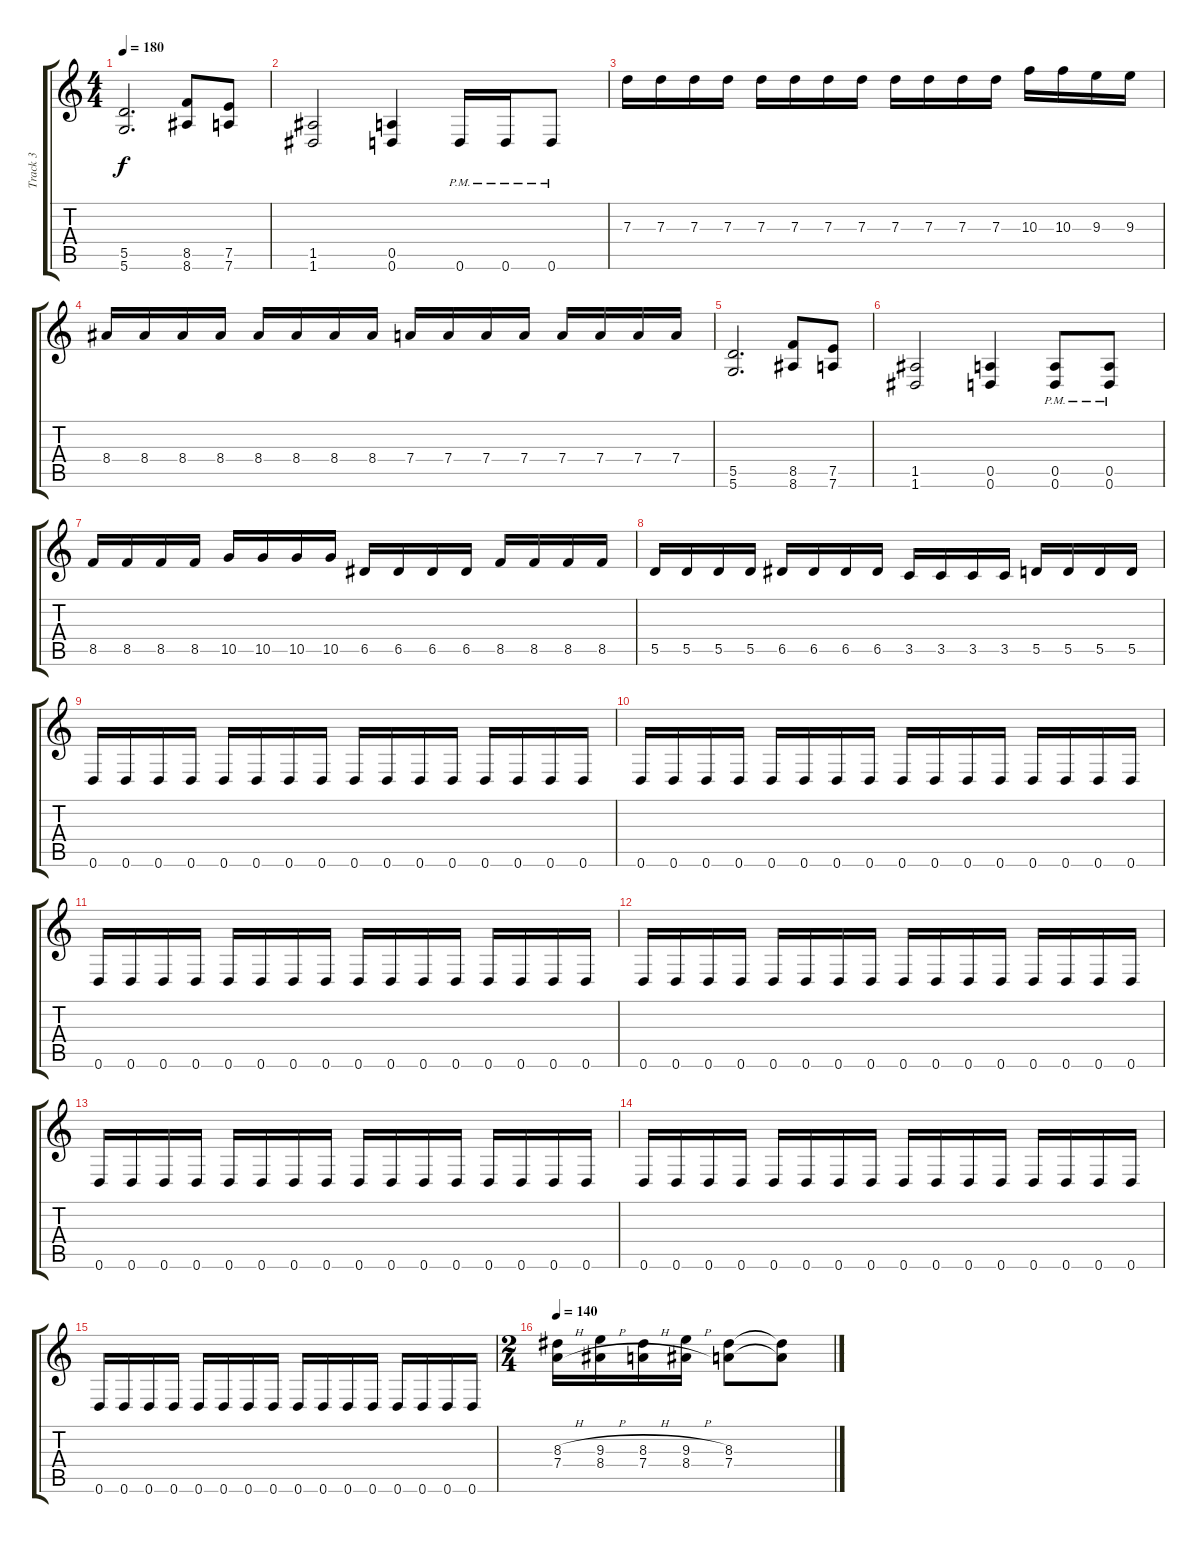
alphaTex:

\track ("Track 3" "Track 3") {instrument overdrivenguitar}
\staff {score tabs}
\tuning (E4 B3 G3 D3 A2 D2) {hide}
\ts (4 4)
\tempo 180
\clef g2
\ks c
(5.5 5.6).2{d dy f} (8.5 8.6).8 (7.5 7.6).8 |
(1.5 1.6).2 (0.5 0.6).4 0.6{pm}.16 0.6{pm}.16 0.6{pm}.8 |
7.3.16 7.3.16 7.3.16 7.3.16 7.3.16 7.3.16 7.3.16 7.3.16 7.3.16 7.3.16 7.3.16 7.3.16 10.3.16 10.3.16 9.3.16 9.3.16 |
8.4.16 8.4.16 8.4.16 8.4.16 8.4.16 8.4.16 8.4.16 8.4.16 7.4.16 7.4.16 7.4.16 7.4.16 7.4.16 7.4.16 7.4.16 7.4.16 |
(5.5 5.6).2{d} (8.5 8.6).8 (7.5 7.6).8 |
(1.5 1.6).2 (0.5 0.6).4 (0.5{pm} 0.6{pm}).8 (0.5{pm} 0.6{pm}).8 |
8.5.16 8.5.16 8.5.16 8.5.16 10.5.16 10.5.16 10.5.16 10.5.16 6.5.16 6.5.16 6.5.16 6.5.16 8.5.16 8.5.16 8.5.16 8.5.16 |
5.5.16 5.5.16 5.5.16 5.5.16 6.5.16 6.5.16 6.5.16 6.5.16 3.5.16 3.5.16 3.5.16 3.5.16 5.5.16 5.5.16 5.5.16 5.5.16 |
0.6.16 0.6.16 0.6.16 0.6.16 0.6.16 0.6.16 0.6.16 0.6.16 0.6.16 0.6.16 0.6.16 0.6.16 0.6.16 0.6.16 0.6.16 0.6.16 |
0.6.16 0.6.16 0.6.16 0.6.16 0.6.16 0.6.16 0.6.16 0.6.16 0.6.16 0.6.16 0.6.16 0.6.16 0.6.16 0.6.16 0.6.16 0.6.16 |
0.6.16 0.6.16 0.6.16 0.6.16 0.6.16 0.6.16 0.6.16 0.6.16 0.6.16 0.6.16 0.6.16 0.6.16 0.6.16 0.6.16 0.6.16 0.6.16 |
0.6.16 0.6.16 0.6.16 0.6.16 0.6.16 0.6.16 0.6.16 0.6.16 0.6.16 0.6.16 0.6.16 0.6.16 0.6.16 0.6.16 0.6.16 0.6.16 |
0.6.16 0.6.16 0.6.16 0.6.16 0.6.16 0.6.16 0.6.16 0.6.16 0.6.16 0.6.16 0.6.16 0.6.16 0.6.16 0.6.16 0.6.16 0.6.16 |
0.6.16 0.6.16 0.6.16 0.6.16 0.6.16 0.6.16 0.6.16 0.6.16 0.6.16 0.6.16 0.6.16 0.6.16 0.6.16 0.6.16 0.6.16 0.6.16 |
0.6.16 0.6.16 0.6.16 0.6.16 0.6.16 0.6.16 0.6.16 0.6.16 0.6.16 0.6.16 0.6.16 0.6.16 0.6.16 0.6.16 0.6.16 0.6.16 |
\ts (2 4)
\tempo 140
(8.3{h} 7.4{h}).16 (9.3{h} 8.4{h}).16 (8.3{h} 7.4{h}).16 (9.3{h} 8.4{h}).16 (8.3 7.4).8 (8.3{t} 7.4{t}).8
